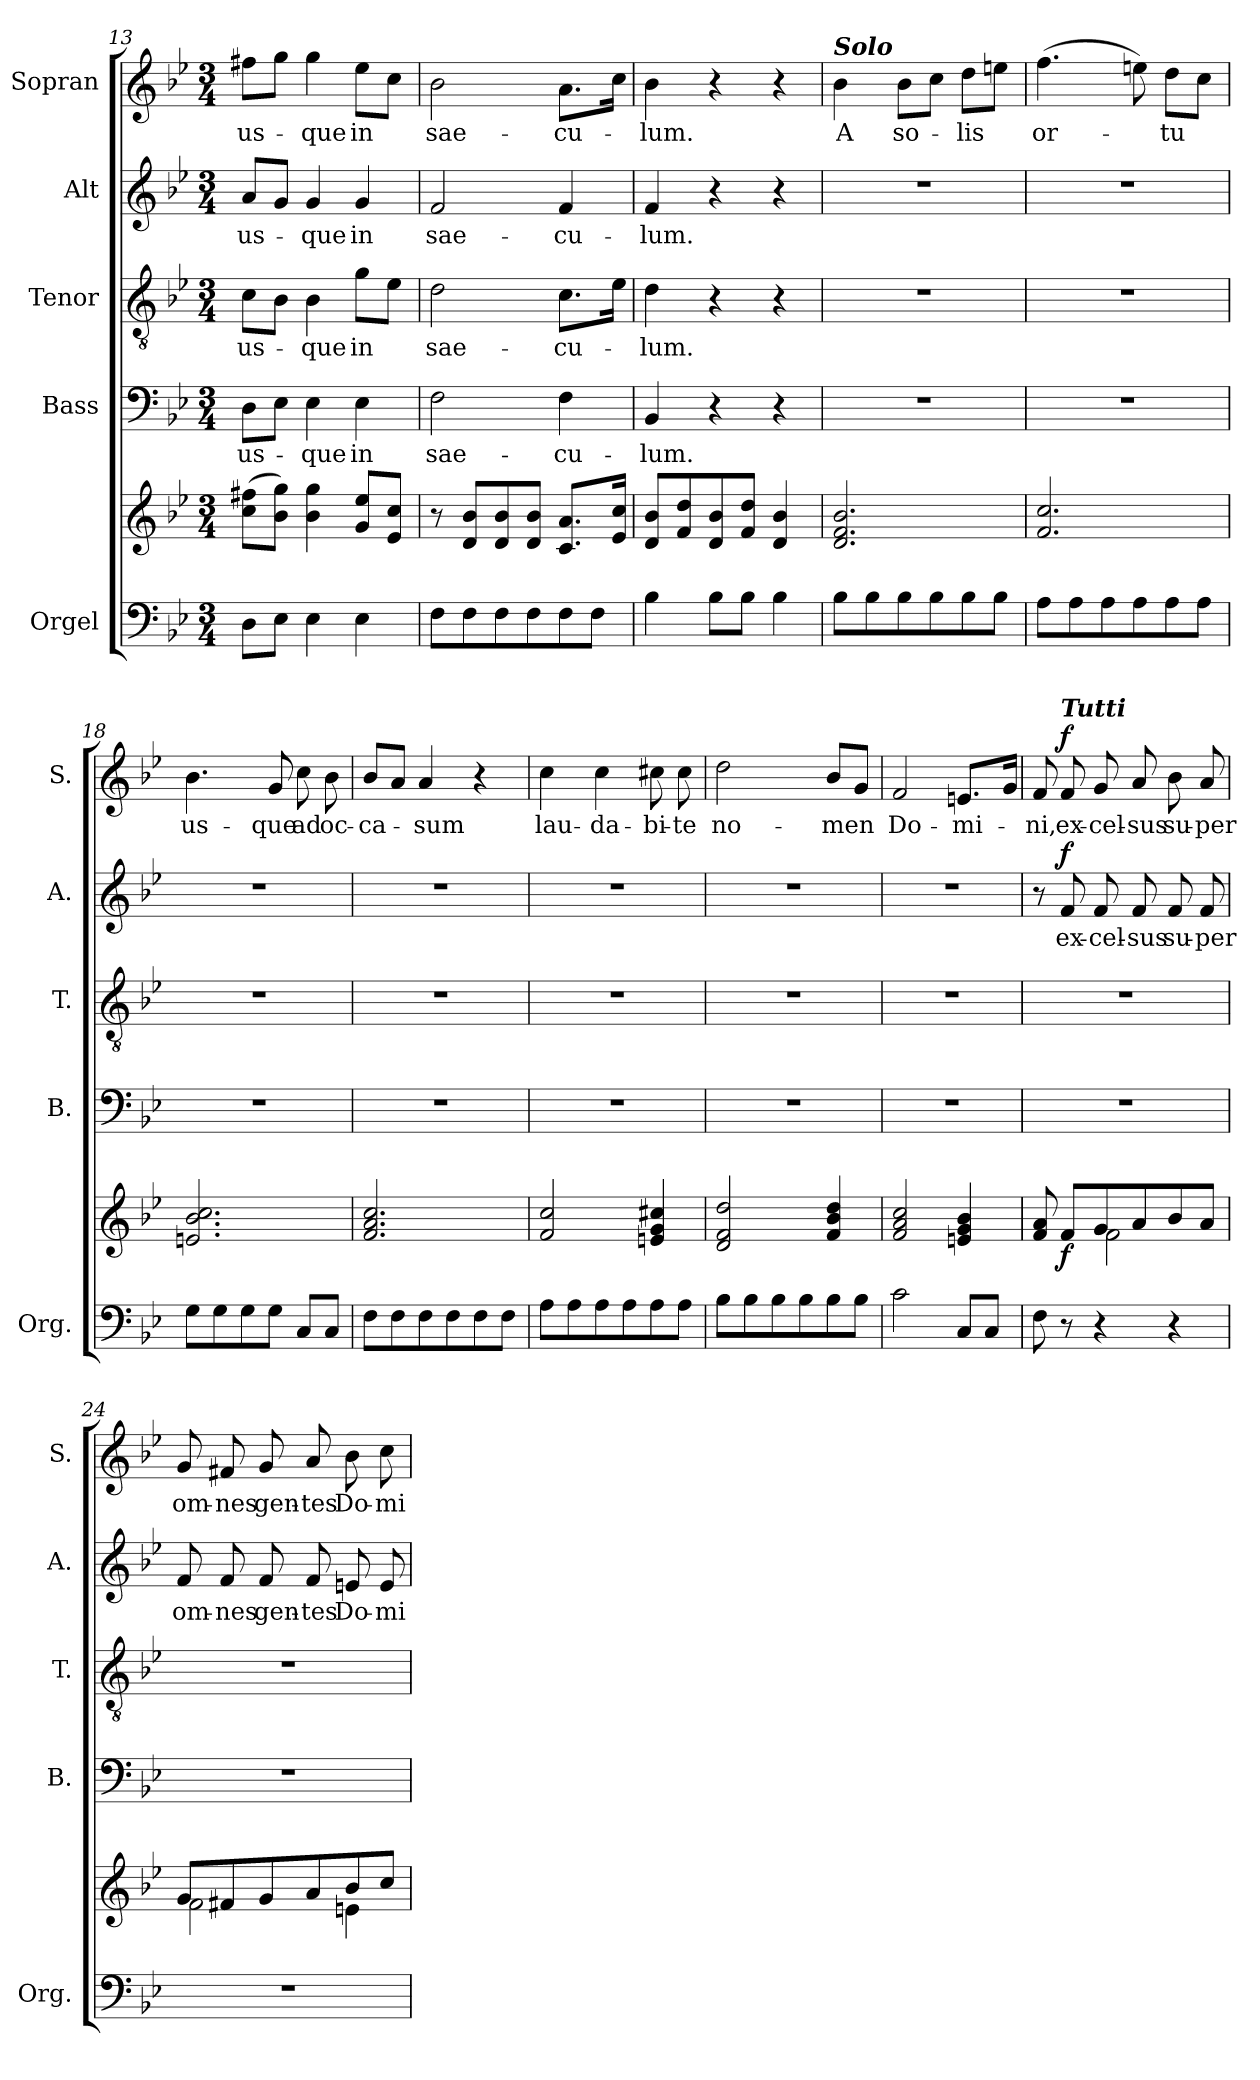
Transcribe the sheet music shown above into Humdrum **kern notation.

**kern	**kern	**dynam	**kern	**text	**kern	**text	**kern	**text	**dynam	**kern	**text	**dynam
*part5	*part5	*part5	*part4	*part4	*part3	*part3	*part2	*part2	*part2	*part1	*part1	*part1
*staff6	*staff5	*staff5/6	*staff4	*staff4	*staff3	*staff3	*staff2	*staff2	*staff2	*staff1	*staff1	*staff1
*I"Orgel	*	*	*I"Bass	*	*I"Tenor	*	*I"Alt	*	*	*I"Sopran	*	*
*I'Org.	*	*	*I'B.	*	*I'T.	*	*I'A.	*	*	*I'S.	*	*
*clefF4	*clefG2	*	*clefF4	*	*clefGv2	*	*clefG2	*	*	*clefG2	*	*
*k[b-e-]	*k[b-e-]	*	*k[b-e-]	*	*k[b-e-]	*	*k[b-e-]	*	*	*k[b-e-]	*	*
*B-:	*B-:	*	*B-:	*	*B-:	*	*B-:	*	*	*B-:	*	*
*M3/4	*M3/4	*	*M3/4	*	*M3/4	*	*M3/4	*	*	*M3/4	*	*
=13	=13	=13	=13	=13	=13	=13	=13	=13	=13	=13	=13	=13
!	!	!	!	!LO:LY:b	!	!LO:LY:b	!	!LO:LY:b	!	!	!LO:LY:b	!
8D\L	(>8cc\ 8ff#X\L	.	8D\L	us-	8c\L	us-	8a/L	us-	.	8ff#X\L	us-	.
8E-\J	8b-\ 8gg\J)	.	8E-\J	.	8B-\J	.	8g/J	.	.	8gg\J	.	.
!	!	!	!	!LO:LY:b	!	!LO:LY:b	!	!LO:LY:b	!	!	!LO:LY:b	!
4E-\	4b-\ 4gg\	.	4E-\	-que	4B-\	-que	4g/	-que	.	4gg\	-que	.
!	!	!	!	!LO:LY:b	!	!LO:LY:b	!	!LO:LY:b	!	!	!LO:LY:b	!
4E-\	8g/ 8ee-/L	.	4E-\	in	8g\L	in	4g/	in	.	8ee-\L	in	.
.	8e-/ 8cc/J	.	.	.	8e-\J	.	.	.	.	8cc\J	.	.
=14	=14	=14	=14	=14	=14	=14	=14	=14	=14	=14	=14	=14
!	!	!	!	!LO:LY:b	!	!LO:LY:b	!	!LO:LY:b	!	!	!LO:LY:b	!
8F\L	8r	.	2F\	sae-	2d\	sae-	2f/	sae-	.	2b-\	sae-	.
8F\	8d/ 8b-/L	.	.	.	.	.	.	.	.	.	.	.
8F\	8d/ 8b-/	.	.	.	.	.	.	.	.	.	.	.
8F\	8d/ 8b-/J	.	.	.	.	.	.	.	.	.	.	.
!	!	!	!	!LO:LY:b	!	!LO:LY:b	!	!LO:LY:b	!	!	!LO:LY:b	!
8F\	8.c/ 8.a/L	.	4F\	-cu-	8.c\L	-cu-	4f/	-cu-	.	8.a\L	-cu-	.
8F\J	.	.	.	.	.	.	.	.	.	.	.	.
.	16e-/ 16cc/Jk	.	.	.	16e-\Jk	.	.	.	.	16cc\Jk	.	.
=15	=15	=15	=15	=15	=15	=15	=15	=15	=15	=15	=15	=15
!	!	!	!	!LO:LY:b	!	!LO:LY:b	!	!LO:LY:b	!	!	!LO:LY:b	!
4B-\	8d/ 8b-/L	.	4BB-/	-lum.	4d\	-lum.	4f/	-lum.	.	4b-\	-lum.	.
.	8f/ 8dd/	.	.	.	.	.	.	.	.	.	.	.
8B-\L	8d/ 8b-/	.	4r	.	4r	.	4r	.	.	4r	.	.
8B-\J	8f/ 8dd/J	.	.	.	.	.	.	.	.	.	.	.
4B-\	4d/ 4b-/	.	4r	.	4r	.	4r	.	.	4r	.	.
=16	=16	=16	=16	=16	=16	=16	=16	=16	=16	=16	=16	=16
!	!	!	!	!	!	!	!	!	!	!LO:TX:a:Bi:t=Solo	!	!
!	!	!	!	!	!	!	!	!	!	!	!LO:LY:b	!
8B-\L	2.d/ 2.f/ 2.b-/	.	2.r	.	2.r	.	2.r	.	.	4b-\	A	.
8B-\	.	.	.	.	.	.	.	.	.	.	.	.
!	!	!	!	!	!	!	!	!	!	!	!LO:LY:b	!
8B-\	.	.	.	.	.	.	.	.	.	8b-\L	so-	.
8B-\	.	.	.	.	.	.	.	.	.	8cc\J	.	.
!	!	!	!	!	!	!	!	!	!	!	!LO:LY:b	!
8B-\	.	.	.	.	.	.	.	.	.	8dd\L	-lis	.
8B-\J	.	.	.	.	.	.	.	.	.	8een\J	.	.
!!LO:PB:g=z
=17	=17	=17	=17	=17	=17	=17	=17	=17	=17	=17	=17	=17
!	!	!	!	!	!	!	!	!	!	!	!LO:LY:b	!
8A\L	2.f/ 2.cc/	.	2.r	.	2.r	.	2.r	.	.	(>4.ff\	or-	.
8A\	.	.	.	.	.	.	.	.	.	.	.	.
8A\	.	.	.	.	.	.	.	.	.	.	.	.
8A\	.	.	.	.	.	.	.	.	.	8een\)	.	.
!	!	!	!	!	!	!	!	!	!	!	!LO:LY:b	!
8A\	.	.	.	.	.	.	.	.	.	8dd\L	-tu	.
8A\J	.	.	.	.	.	.	.	.	.	8cc\J	.	.
=18	=18	=18	=18	=18	=18	=18	=18	=18	=18	=18	=18	=18
!	!	!	!	!	!	!	!	!	!	!	!LO:LY:b	!
8G\L	2.en/ 2.b-/ 2.cc/	.	2.r	.	2.r	.	2.r	.	.	4.b-\	us-	.
8G\	.	.	.	.	.	.	.	.	.	.	.	.
8G\	.	.	.	.	.	.	.	.	.	.	.	.
!	!	!	!	!	!	!	!	!	!	!	!LO:LY:b	!
8G\J	.	.	.	.	.	.	.	.	.	8g/	-que	.
!	!	!	!	!	!	!	!	!	!	!	!LO:LY:b	!
8C/L	.	.	.	.	.	.	.	.	.	8cc\	ad	.
!	!	!	!	!	!	!	!	!	!	!	!LO:LY:b	!
8C/J	.	.	.	.	.	.	.	.	.	8b-\	oc-	.
=19	=19	=19	=19	=19	=19	=19	=19	=19	=19	=19	=19	=19
!	!	!	!	!	!	!	!	!	!	!	!LO:LY:b	!
8F\L	2.f/ 2.a/ 2.cc/	.	2.r	.	2.r	.	2.r	.	.	8b-/L	-ca-	.
8F\	.	.	.	.	.	.	.	.	.	8a/J	.	.
!	!	!	!	!	!	!	!	!	!	!	!LO:LY:b	!
8F\	.	.	.	.	.	.	.	.	.	4a/	-sum	.
8F\	.	.	.	.	.	.	.	.	.	.	.	.
8F\	.	.	.	.	.	.	.	.	.	4r	.	.
8F\J	.	.	.	.	.	.	.	.	.	.	.	.
=20	=20	=20	=20	=20	=20	=20	=20	=20	=20	=20	=20	=20
!	!	!	!	!	!	!	!	!	!	!	!LO:LY:b	!
8A\L	2f/ 2cc/	.	2.r	.	2.r	.	2.r	.	.	4cc\	lau-	.
8A\	.	.	.	.	.	.	.	.	.	.	.	.
!	!	!	!	!	!	!	!	!	!	!	!LO:LY:b	!
8A\	.	.	.	.	.	.	.	.	.	4cc\	-da-	.
8A\	.	.	.	.	.	.	.	.	.	.	.	.
!	!	!	!	!	!	!	!	!	!	!	!LO:LY:b	!
8A\	4en/ 4g/ 4cc#X/	.	.	.	.	.	.	.	.	8cc#X\	-bi-	.
!	!	!	!	!	!	!	!	!	!	!	!LO:LY:b	!
8A\J	.	.	.	.	.	.	.	.	.	8cc#\	-te	.
=21	=21	=21	=21	=21	=21	=21	=21	=21	=21	=21	=21	=21
!	!	!	!	!	!	!	!	!	!	!	!LO:LY:b	!
8B-\L	2d/ 2f/ 2dd/	.	2.r	.	2.r	.	2.r	.	.	2dd\	no-	.
8B-\	.	.	.	.	.	.	.	.	.	.	.	.
8B-\	.	.	.	.	.	.	.	.	.	.	.	.
8B-\	.	.	.	.	.	.	.	.	.	.	.	.
!	!	!	!	!	!	!	!	!	!	!	!LO:LY:b	!
8B-\	4f/ 4b-/ 4dd/	.	.	.	.	.	.	.	.	8b-/L	-men	.
8B-\J	.	.	.	.	.	.	.	.	.	8g/J	.	.
=22	=22	=22	=22	=22	=22	=22	=22	=22	=22	=22	=22	=22
!	!	!	!	!	!	!	!	!	!	!	!LO:LY:b	!
2c\	2f/ 2a/ 2cc/	.	2.r	.	2.r	.	2.r	.	.	2f/	Do-	.
!	!	!	!	!	!	!	!	!	!	!	!LO:LY:b	!
8C/L	4en/ 4g/ 4b-/	.	.	.	.	.	.	.	.	8.en/L	-mi-	.
8C/J	.	.	.	.	.	.	.	.	.	.	.	.
.	.	.	.	.	.	.	.	.	.	16g/Jk	.	.
=23	=23	=23	=23	=23	=23	=23	=23	=23	=23	=23	=23	=23
*	*^	*	*	*	*	*	*	*	*	*	*	*
!	!	!	!	!	!	!	!	!	!	!	!	!LO:LY:b	!
8F\	8f/ 8a/	4ryy	.	2.r	.	2.r	.	8r	.	.	8f/	-ni,	.
!	!	!	!	!	!	!	!	!	!	!	!LO:TX:a:Bi:t=Tutti	!	!
!	!	!	!LO:DY:b	!	!	!	!	!	!LO:LY:b	!LO:DY:a	!	!LO:LY:b	!LO:DY:a
8r	8f/L	.	f	.	.	.	.	8f/	ex-	f	8f/	ex-	f
!	!	!	!	!	!	!	!	!	!LO:LY:b	!	!	!LO:LY:b	!
4r	8g/	2f\	.	.	.	.	.	8f/	-cel-	.	8g/	-cel-	.
!	!	!	!	!	!	!	!	!	!LO:LY:b	!	!	!LO:LY:b	!
.	8a/	.	.	.	.	.	.	8f/	-sus	.	8a/	-sus	.
!	!	!	!	!	!	!	!	!	!LO:LY:b	!	!	!LO:LY:b	!
4r	8b-/	.	.	.	.	.	.	8f/	su-	.	8b-\	su-	.
!	!	!	!	!	!	!	!	!	!LO:LY:b	!	!	!LO:LY:b	!
.	8a/J	.	.	.	.	.	.	8f/	-per	.	8a/	-per	.
=24	=24	=24	=24	=24	=24	=24	=24	=24	=24	=24	=24	=24	=24
!	!	!	!	!	!	!	!	!	!LO:LY:b	!	!	!LO:LY:b	!
2.r	8g/L	2f\	.	2.r	.	2.r	.	8f/	om-	.	8g/	om-	.
!	!	!	!	!	!	!	!	!	!LO:LY:b	!	!	!LO:LY:b	!
.	8f#X/	.	.	.	.	.	.	8f/	-nes	.	8f#X/	-nes	.
!	!	!	!	!	!	!	!	!	!LO:LY:b	!	!	!LO:LY:b	!
.	8g/	.	.	.	.	.	.	8f/	gen-	.	8g/	gen-	.
!	!	!	!	!	!	!	!	!	!LO:LY:b	!	!	!LO:LY:b	!
.	8a/	.	.	.	.	.	.	8f/	-tes	.	8a/	-tes	.
!	!	!	!	!	!	!	!	!	!LO:LY:b	!	!	!LO:LY:b	!
.	8b-/	4en\	.	.	.	.	.	8en/	Do-	.	8b-\	Do-	.
!	!	!	!	!	!	!	!	!	!LO:LY:b	!	!	!LO:LY:b	!
.	8cc/J	.	.	.	.	.	.	8e/	-mi-	.	8cc\	-mi-	.
*	*v	*v	*	*	*	*	*	*	*	*	*	*	*
=	=	=	=	=	=	=	=	=	=	=	=	=
*-	*-	*-	*-	*-	*-	*-	*-	*-	*-	*-	*-	*-
